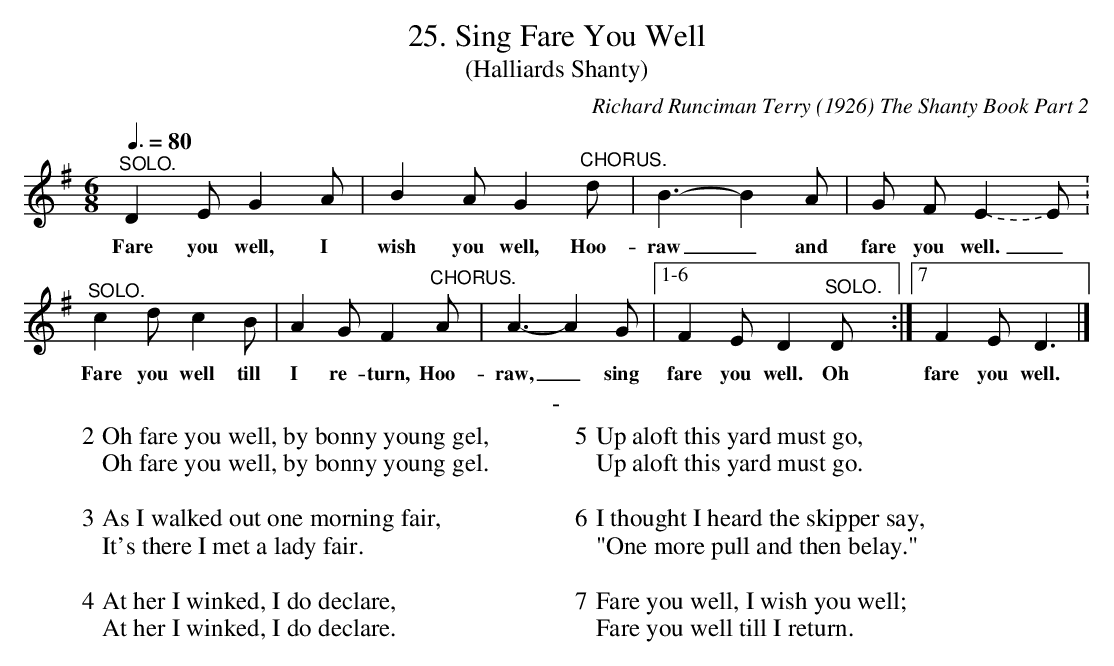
X:1
T:25. Sing Fare You Well
T:(Halliards Shanty)
C:Richard Runciman Terry (1926) The Shanty Book Part 2
L:1/8
Q:3/8=80
M:6/8
K:G
"^SOLO." D2 E G2 A | B2 A G2 "^CHORUS." d | B3-B2 A |
w: Fare you well, I | wish you well, Hoo- | raw_ and |
G F E2.-E. | "^SOLO." c2 d c2 B | A2 G F2 "^CHORUS." A |
w: fare you well._ | Fare you well till | I re-turn, Hoo- |
A3-A2 G |1-6 F2 E D2 "^SOLO." D :|7 F2 E D3 |]
w: raw,_ sing | fare you well. Oh | fare you well.|
T: -
W: 2 Oh fare you well, by bonny young gel,
W: Oh fare you well, by bonny young gel.
W:
W: 3 As I walked out one morning fair,
W: It's there I met a lady fair.
W:
W: 4 At her I winked, I do declare,
W: At her I winked, I do declare.
W:
W: 5 Up aloft this yard must go,
W: Up aloft this yard must go.
W:
W: 6 I thought I heard the skipper say,
W: "One more pull and then belay."
W:
W: 7 Fare you well, I wish you well;
W: Fare you well till I return.
